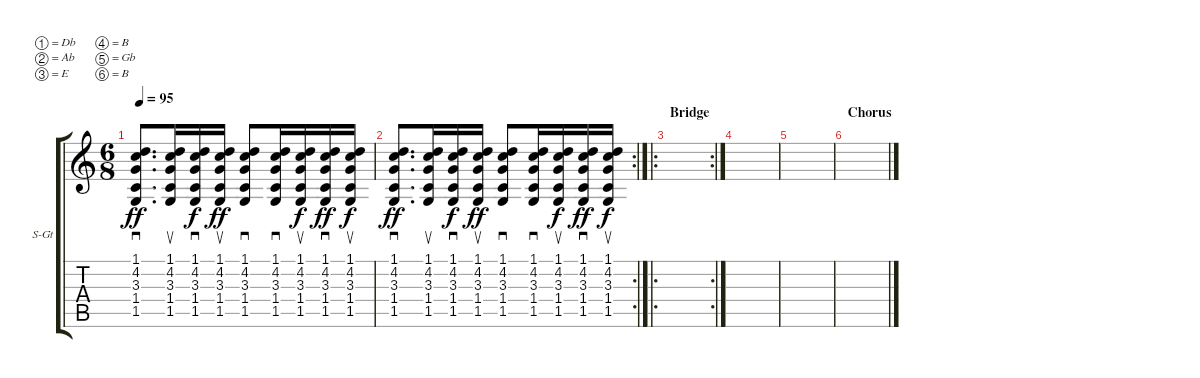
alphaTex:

\defaultSystemsLayout 4
\bracketExtendMode groupsimilarinstruments
\firstSystemTrackNameOrientation horizontal
\otherSystemsTrackNameOrientation horizontal
\track ("GTR Acoustic 2" "S-Gt") {instrument acousticguitarsteel}
\staff {score tabs}
\tuning (Db4 Ab3 E3 B2 Gb2 B1)
\ts (6 8)
\tempo 95
\clef g2
\ks c
(1.5 1.4 3.3 4.2 1.1).8{d sd dy ff} (1.5 1.4 3.3 4.2 1.1).16{su} (1.5 1.4 3.3 4.2 1.1).16{sd dy f} (1.5 1.4 3.3 4.2 1.1).16{su dy ff} (1.5 1.4 3.3 4.2 1.1).8{sd} (1.5 1.4 3.3 4.2 1.1).16{sd} (1.5 1.4 3.3 4.2 1.1).16{su dy f} (1.5 1.4 3.3 4.2 1.1).16{sd dy ff} (1.5 1.4 3.3 4.2 1.1).16{su dy f} |
\rc 2
(1.5 1.4 3.3 4.2 1.1).8{d sd dy ff} (1.5 1.4 3.3 4.2 1.1).16{su} (1.5 1.4 3.3 4.2 1.1).16{sd dy f} (1.5 1.4 3.3 4.2 1.1).16{su dy ff} (1.5 1.4 3.3 4.2 1.1).8{sd} (1.5 1.4 3.3 4.2 1.1).16{sd} (1.5 1.4 3.3 4.2 1.1).16{su dy f} (1.5 1.4 3.3 4.2 1.1).16{sd dy ff} (1.5 1.4 3.3 4.2 1.1).16{su dy f} |
\ro
\rc 2
\section ("" "Bridge")
|
|
|
\section ("" "Chorus")
